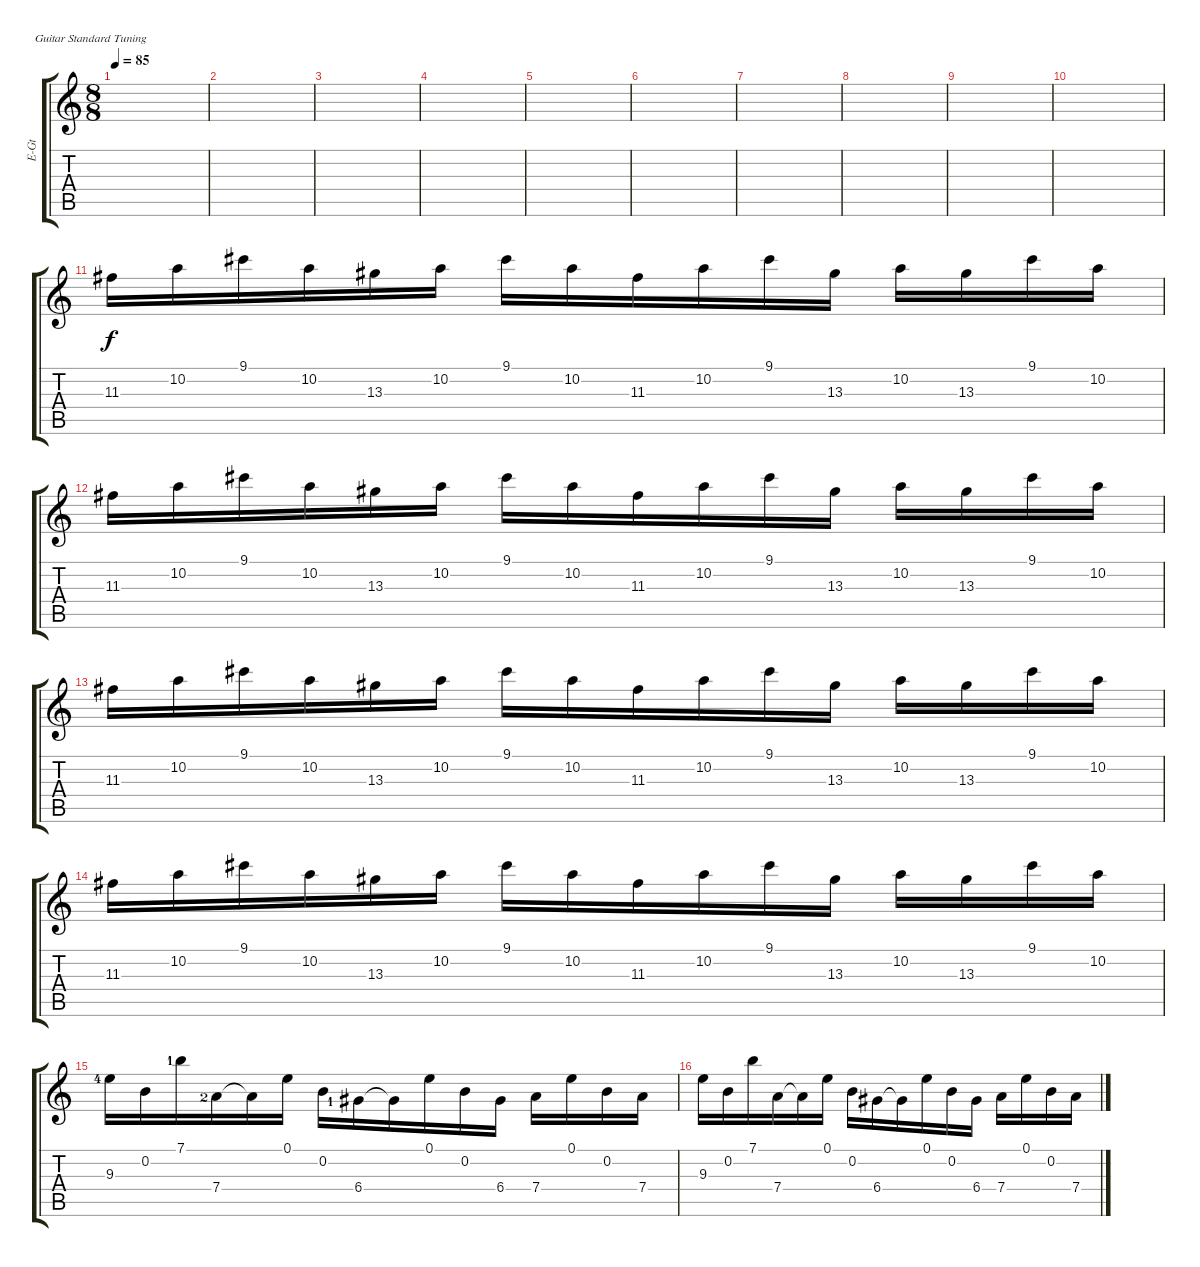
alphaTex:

\defaultSystemsLayout 4
\bracketExtendMode groupsimilarinstruments
\otherSystemsTrackNameOrientation horizontal
\track ("Al Di Clean" "E-Gt") {instrument electricguitarclean}
\staff {score tabs}
\tuning (E4 B3 G3 D3 A2 E2)
\ts (8 8)
\tempo 85
\clef g2
\scale
0.485477
\ks c
|
\scale
0.257261 |
\scale
0.257261 |
\scale
0.333333 |
\scale
0.333333 |
\scale
0.333333 |
\scale
0.333333 |
\scale
0.333333 |
\scale
0.333333 |
|
11.3{acc #}.16{beam Down} 10.2.16{beam Down} 9.1{acc #}.16{beam Down} 10.2.16{beam Down} 13.3{acc #}.16{beam Down} 10.2.16{beam Down} 9.1{acc #}.16{beam Down} 10.2.16{beam Down} 11.3{acc #}.16{beam Down} 10.2.16{beam Down} 9.1{acc #}.16{beam Down} 13.3{acc #}.16{beam Down} 10.2.16{beam Down} 13.3{acc #}.16{beam Down} 9.1{acc #}.16{beam Down} 10.2.16{beam Down} |
11.3{acc #}.16{beam Down} 10.2.16{beam Down} 9.1{acc #}.16{beam Down} 10.2.16{beam Down} 13.3{acc #}.16{beam Down} 10.2.16{beam Down} 9.1{acc #}.16{beam Down} 10.2.16{beam Down} 11.3{acc #}.16{beam Down} 10.2.16{beam Down} 9.1{acc #}.16{beam Down} 13.3{acc #}.16{beam Down} 10.2.16{beam Down} 13.3{acc #}.16{beam Down} 9.1{acc #}.16{beam Down} 10.2.16{beam Down} |
11.3{acc #}.16{beam Down} 10.2.16{beam Down} 9.1{acc #}.16{beam Down} 10.2.16{beam Down} 13.3{acc #}.16{beam Down} 10.2.16{beam Down} 9.1{acc #}.16{beam Down} 10.2.16{beam Down} 11.3{acc #}.16{beam Down} 10.2.16{beam Down} 9.1{acc #}.16{beam Down} 13.3{acc #}.16{beam Down} 10.2.16{beam Down} 13.3{acc #}.16{beam Down} 9.1{acc #}.16{beam Down} 10.2.16{beam Down} |
11.3{acc #}.16{beam Down} 10.2.16{beam Down} 9.1{acc #}.16{beam Down} 10.2.16{beam Down} 13.3{acc #}.16{beam Down} 10.2.16{beam Down} 9.1{acc #}.16{beam Down} 10.2.16{beam Down} 11.3{acc #}.16{beam Down} 10.2.16{beam Down} 9.1{acc #}.16{beam Down} 13.3{acc #}.16{beam Down} 10.2.16{beam Down} 13.3{acc #}.16{beam Down} 9.1{acc #}.16{beam Down} 10.2.16{beam Down} |
9.3{lf 5}.16{beam Down} 0.2.16{beam Down} 7.1{lf 2}.16{beam Down} 7.4{lf 3}.16{beam Down} 7.4{t}.16{beam Down} 0.1.16{beam Down} 0.2.16{beam Down} 6.4{lf 2 acc #}.16{beam Down} 6.4{t acc #}.16{beam Down} 0.1.16{beam Down} 0.2.16{beam Down} 6.4{acc #}.16{beam Down} 7.4.16{beam Down} 0.1.16{beam Down} 0.2.16{beam Down} 7.4.16{beam Down} |
9.3.16{beam Down} 0.2.16{beam Down} 7.1.16{beam Down} 7.4.16{beam Down} 7.4{t}.16{beam Down} 0.1.16{beam Down} 0.2.16{beam Down} 6.4{acc #}.16{beam Down} 6.4{t acc #}.16{beam Down} 0.1.16{beam Down} 0.2.16{beam Down} 6.4{acc #}.16{beam Down} 7.4.16{beam Down} 0.1.16{beam Down} 0.2.16{beam Down} 7.4.16{beam Down}
